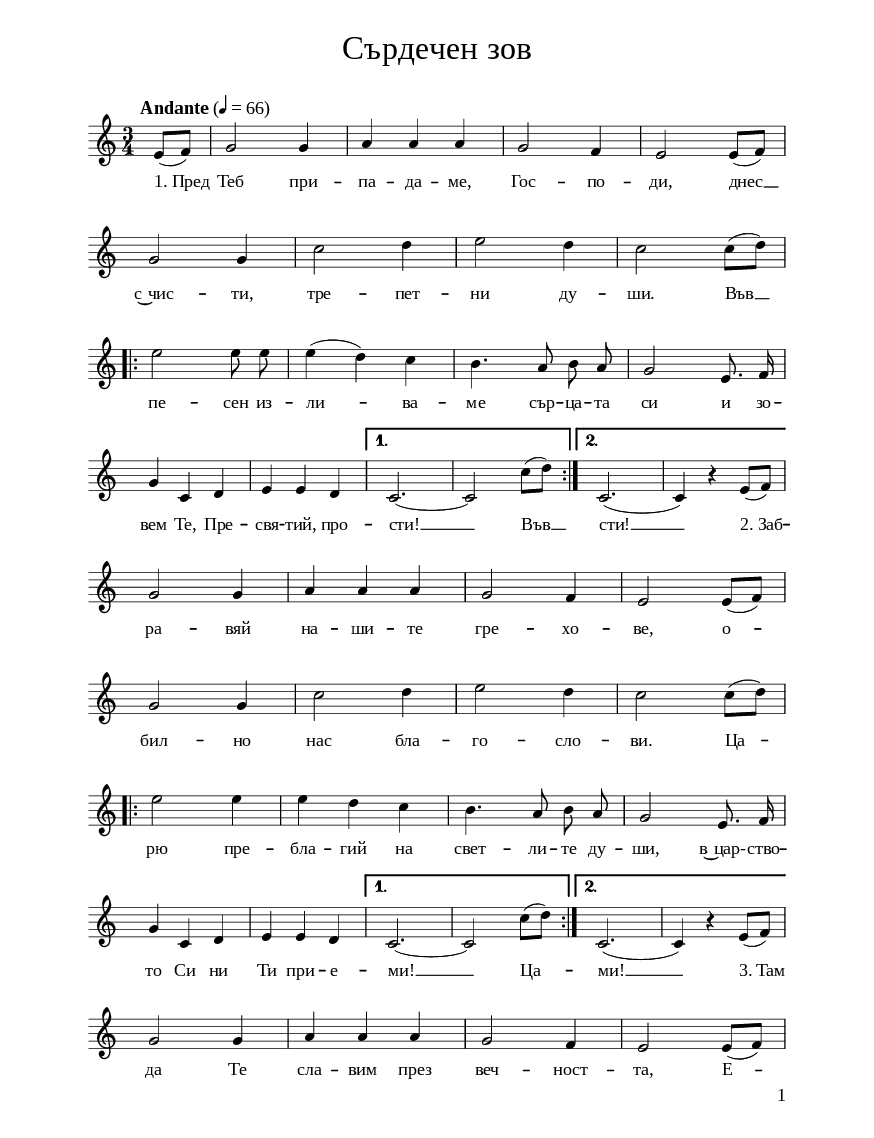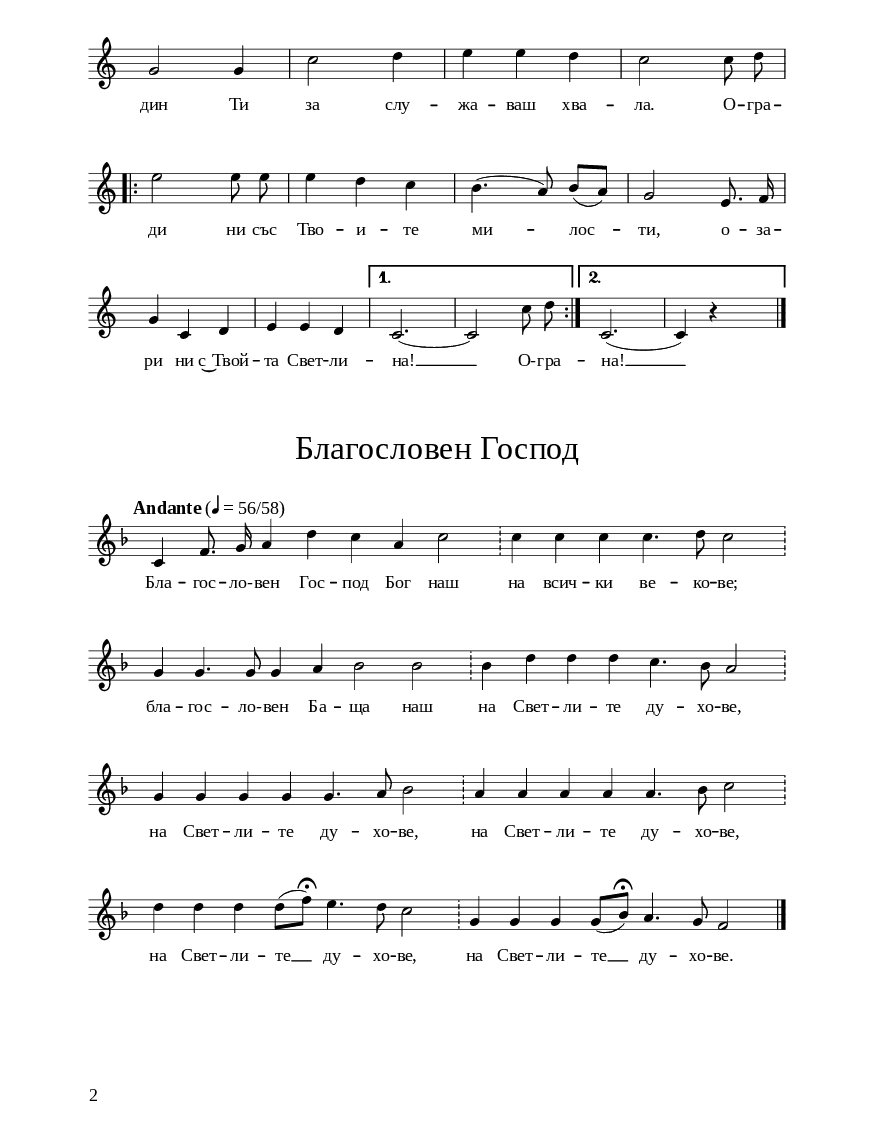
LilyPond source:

\version "2.24.4"

% include paper part and global functions
\include "include/globals.ily"

\bookpart {
  \label #'ref039
  \tocItem \markup "Сърдечен зов"
  \include "include/bookpart-paper.ily"
  \score {
    \include "include/score-layout.ily"

    \new Voice \absolute {
      \clef treble
      \key c \major
      \time 3/4
      \tempoFunc "Andante" 4 "66"
      \autoBeamOff
      \partial 4
      e'8 ([f'8]) |  g'2 g'4 |  a'4 a' a' | g'2 f'4 | e'2 e'8 ([ f' ]) | \break

      g'2 g'4 | c''2 d''4 | e''2 d''4 | c''2 c''8 ( [d''8]) | \break

      \repeat volta 2 {
        e''2 e''8 e'' | e''4 ( d'' ) c'' | b'4. a'8   b' a' | g'2 e'8. f'16 | \break
        g'4 c' d' | e' e' d' |
      }
      \alternative {
        { c'2. ~| c'2  \slurSolid c''8 ( [ d'' ] ) |  }

        { c'2.  ( | c'4 ) r4 e'8 ([f'8 ])| \break }
      }

      g'2 g'4 |  a'4 a' a' | g'2 f'4 | e'2 e'8 ([ f' ]) | \break

      g'2 g'4 | c''2 d''4 | e''2 d''4 | c''2 c''8 ( [d''8]) | \break

      \repeat volta 2 {
        e''2 e''4 | e''4 d'' c'' | b'4. a'8  b' a' | g'2 e'8. f'16 | \break
        g'4 c' d' | e' e' d' |
      }

      \alternative {
        { c'2. ~| c'2  c''8 ( [ d'' ] ) |  }
        { c'2. ( | c'4 ) r4 e'8 ([f'8 ])| \break }
      }

      g'2 g'4 |  a'4 a' a' | g'2 f'4 | e'2 e'8 ([ f' ]) | \break

      g'2 g'4 | c''2 d''4 | e''4 e''4 d''4 | c''2 c''8 d''8 | \break

      \repeat volta 2 {
        e''2 e''8  e'' | e''4  d'' c'' | b'4. ( a'8 )  b' ([a']) | g'2 e'8. f'16 | \break
        g'4 c' d' | e' e' d' |
      }
      \alternative {
        { c'2. ~| c'2 c''8  d''   |   }
        { c'2. ( | c'4 ) r4 s4 \bar "|."  | \break }
      }

    }

    \addlyrics {
      "1. Пред" Теб при -- па -- да -- ме, Гос -- по -- ди, днес __
      с~чис -- ти, тре -- пет -- ни  ду -- ши. Във __
      пе -- сен из -- ли --  ва -- ме  сър -- ца -- та си и зо --
      вем Те, Пре -- свя -- тий, про -- сти! __ Във __ сти! __

      "2. Заб" -- ра -- вяй на -- ши -- те гре -- хо -- ве, о --
      бил -- но нас бла -- го -- сло -- ви. Ца --
      рю пре -- бла -- гий на свет -- ли -- те ду -- ши, "в~цар-" -- ство --
      то Си ни Ти при -- е -- ми! __ Ца -- ми! __

      "3. Там" да Те сла -- вим през веч -- ност -- та, E --
      дин Ти за слу -- жа -- ваш хва -- ла. О -- гра --
      ди ни със Тво -- и -- те ми -- лос -- ти, о -- за --
      ри ни с~Твой -- та Свет -- ли -- на! __ "О-" -- гра -- на! __
    }

    \header {
      title = \titleFunc #'ref_desc_3 "Сърдечен зов" "Sărdečen zov"
    }

    \midi{}

  } % score

  \label #'ref040
  \tocItem \markup "Благословен Господ"
  \include "include/bookpart-paper.ily"
  \score {
    \include "include/score-layout.ily"

    \new Voice \absolute {
      \clef treble
      \omit Score.TimeSignature
      \cadenzaOn % allows custom bar lines
      \key f \major
      \tempoFunc "Andante" 4 "56/58"
      \override Staff.BarLine.gap = 0.5
      \autoBeamOff
      c'4 f'8. g'16 a'4 d'' c'' a' c''2 \bar"!" c''4 c'' c'' c''4. d''8 c''2 \bar"!" \break
      g'4 g'4. g'8 g'4 a' bes'2 bes' \bar"!" bes'4 d'' d'' d'' c''4. bes'8 a'2 \bar"!" \break
      g'4 g' g' g' g'4. a'8 bes'2 \bar"!" a'4 a' a' a' a'4. bes'8 c''2 \bar"!" \break
      d''4 d'' d'' d''8 ([f'']) \fermata e''4. d''8 c''2 \bar"!" g'4 g' g' g'8 ([ bes' ]) \fermata a'4. g'8 f'2 \bar "|."
    }
    \addlyrics {
      Бла -- гос --
      "ло-" -- вен Гос -- под Бог наш на всич -- ки ве
      -- ко -- ве; бла -- гос -- "ло-" -- вен Ба -- ща наш
      на Свет -- ли -- те ду -- хо -- ве, на Свет --
      ли -- те ду -- хо -- ве, на Свет -- ли -- те ду
      -- хо -- ве, на Свет -- ли -- те __ ду -- хо -- ве,
      на Свет -- ли -- те __ ду -- хо -- ве.}

      \header {
        title = \titleFunc #'ref_desc_1 "Благословен Господ" "Blagosloven Gospod"
      }

      \midi{}

    } % score




  } % bookpart
